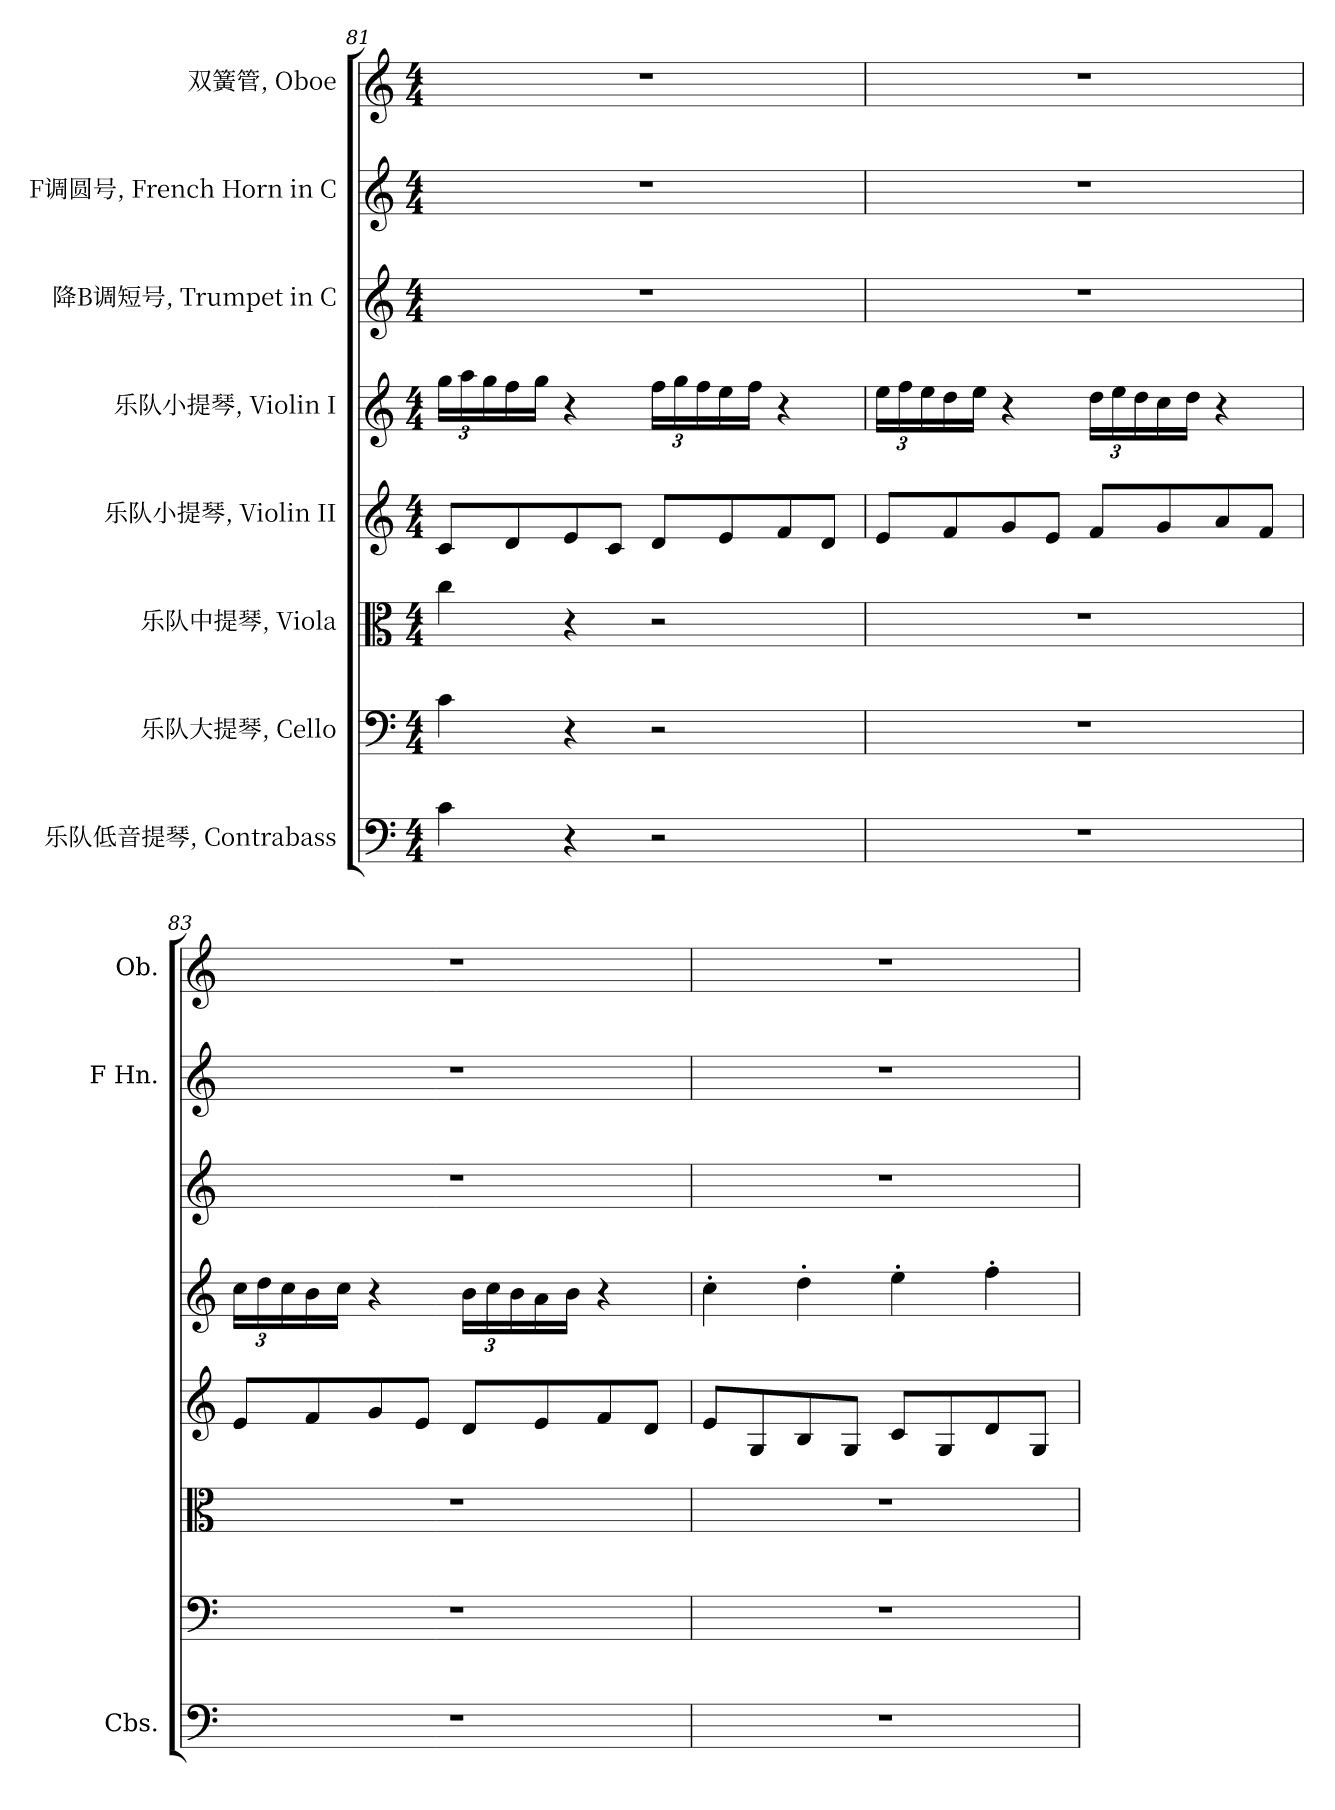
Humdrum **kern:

**kern	**kern	**kern	**kern	**kern	**kern	**kern	**kern
*part8	*part7	*part6	*part5	*part4	*part3	*part2	*part1
*staff8	*staff7	*staff6	*staff5	*staff4	*staff3	*staff2	*staff1
*I"乐队低音提琴, Contrabass	*I"乐队大提琴, Cello	*I"乐队中提琴, Viola	*I"乐队小提琴, Violin II	*I"乐队小提琴, Violin I	*I"降B调短号, Trumpet in C	*I"F调圆号, French Horn in C	*I"双簧管, Oboe
*I'Cbs.	*	*	*	*	*	*I'F Hn.	*I'Ob.
*clefF4	*clefF4	*clefC3	*clefG2	*clefG2	*clefG2	*clefG2	*clefG2
*ITrd7c12	*	*	*	*	*ITrd1c2	*ITrd4c7	*
*k[]	*k[]	*k[]	*k[]	*k[]	*k[b-e-]	*k[b-]	*k[]
*M4/4	*M4/4	*M4/4	*M4/4	*M4/4	*M4/4	*M4/4	*M4/4
*	*	*	*	*Xbrackettup	*	*	*
=81	=81	=81	=81	=81	=81	=81	=81
4C\	4c\	4cc\	8c/L	24gg\LL	1r	1r	1r
.	.	.	.	24aa\	.	.	.
.	.	.	.	24gg\	.	.	.
.	.	.	8d/	16ff\	.	.	.
.	.	.	.	16gg\JJ	.	.	.
4r	4r	4r	8e/	4r	.	.	.
.	.	.	8c/J	.	.	.	.
2r	2r	2r	8d/L	24ff\LL	.	.	.
.	.	.	.	24gg\	.	.	.
.	.	.	.	24ff\	.	.	.
.	.	.	8e/	16ee\	.	.	.
.	.	.	.	16ff\JJ	.	.	.
.	.	.	8f/	4r	.	.	.
.	.	.	8d/J	.	.	.	.
=82	=82	=82	=82	=82	=82	=82	=82
1r	1r	1r	8e/L	24ee\LL	1r	1r	1r
.	.	.	.	24ff\	.	.	.
.	.	.	.	24ee\	.	.	.
.	.	.	8f/	16dd\	.	.	.
.	.	.	.	16ee\JJ	.	.	.
.	.	.	8g/	4r	.	.	.
.	.	.	8e/J	.	.	.	.
.	.	.	8f/L	24dd\LL	.	.	.
.	.	.	.	24ee\	.	.	.
.	.	.	.	24dd\	.	.	.
.	.	.	8g/	16cc\	.	.	.
.	.	.	.	16dd\JJ	.	.	.
.	.	.	8a/	4r	.	.	.
.	.	.	8f/J	.	.	.	.
!!LO:PB:g=z
=83	=83	=83	=83	=83	=83	=83	=83
1r	1r	1r	8e/L	24cc\LL	1r	1r	1r
.	.	.	.	24dd\	.	.	.
.	.	.	.	24cc\	.	.	.
.	.	.	8f/	16b\	.	.	.
.	.	.	.	16cc\JJ	.	.	.
.	.	.	8g/	4r	.	.	.
.	.	.	8e/J	.	.	.	.
.	.	.	8d/L	24b\LL	.	.	.
.	.	.	.	24cc\	.	.	.
.	.	.	.	24b\	.	.	.
.	.	.	8e/	16a\	.	.	.
.	.	.	.	16b\JJ	.	.	.
.	.	.	8f/	4r	.	.	.
.	.	.	8d/J	.	.	.	.
=84	=84	=84	=84	=84	=84	=84	=84
1r	1r	1r	8e/L	4cc'\	1r	1r	1r
.	.	.	8G/	.	.	.	.
.	.	.	8B/	4dd'\	.	.	.
.	.	.	8G/J	.	.	.	.
.	.	.	8c/L	4ee'\	.	.	.
.	.	.	8G/	.	.	.	.
.	.	.	8d/	4ff'\	.	.	.
.	.	.	8G/J	.	.	.	.
=	=	=	=	=	=	=	=
*-	*-	*-	*-	*-	*-	*-	*-
